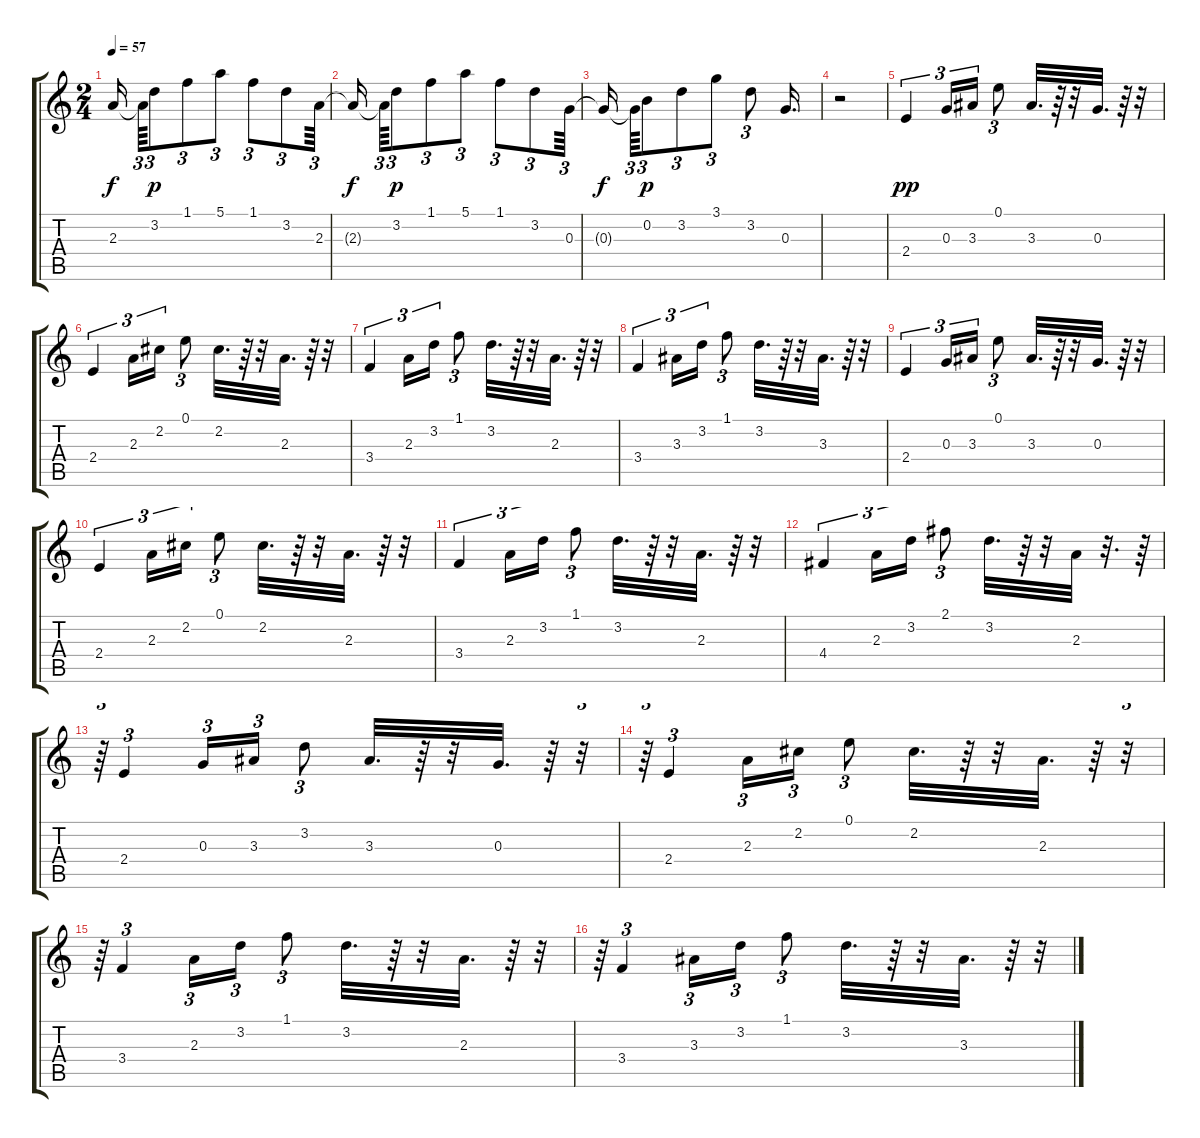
\track "" {instrument electricguitarclean}
\staff {score tabs}
\tuning (E4 B3 G3 D3 A2 E2) {hide}
\ts (2 4)
\tempo 57
\clef g2
\ks c
2.3{t}.16{dy f} 2.3{t}.64{tu (3 2)} 3.2.8{tu (3 2) dy p} 1.1.8{tu (3 2)} 5.1.8{tu (3 2)} 1.1.8{tu (3 2)} 3.2.8{tu (3 2)} 2.3.64{tu (3 2)} |
2.3{t}.16{dy f} 2.3{t}.64{tu (3 2)} 3.2.8{tu (3 2) dy p} 1.1.8{tu (3 2)} 5.1.8{tu (3 2)} 1.1.8{tu (3 2)} 3.2.8{tu (3 2)} 0.3.64{tu (3 2)} |
0.3{t}.16{dy f} 0.3{t}.64{tu (3 2)} 0.2.8{tu (3 2) dy p} 3.2.8{tu (3 2)} 3.1.8{tu (3 2)} 3.2.8{tu (3 2)} 0.3.16{d} |
r.2 |
2.4.4{tu (3 2) dy pp} 0.3.16{tu (3 2)} 3.3.16{tu (3 2)} 0.1.8{tu (3 2)} 3.3.32{d} r.64 r.32 0.3.32{d} r.64 r.32 |
2.4.4{tu (3 2)} 2.3.16{tu (3 2)} 2.2.16{tu (3 2)} 0.1.8{tu (3 2)} 2.2.32{d} r.64 r.32 2.3.32{d} r.64 r.32 |
3.4.4{tu (3 2)} 2.3.16{tu (3 2)} 3.2.16{tu (3 2)} 1.1.8{tu (3 2)} 3.2.32{d} r.64 r.32 2.3.32{d} r.64 r.32 |
3.4.4{tu (3 2)} 3.3.16{tu (3 2)} 3.2.16{tu (3 2)} 1.1.8{tu (3 2)} 3.2.32{d} r.64 r.32 3.3.32{d} r.64 r.32 |
2.4.4{tu (3 2)} 0.3.16{tu (3 2)} 3.3.16{tu (3 2)} 0.1.8{tu (3 2)} 3.3.32{d} r.64 r.32 0.3.32{d} r.64 r.32 |
2.4.4{tu (3 2)} 2.3.16{tu (3 2)} 2.2.16{tu (3 2)} 0.1.8{tu (3 2)} 2.2.32{d} r.64 r.32 2.3.32{d} r.64 r.32 |
3.4.4{tu (3 2)} 2.3.16{tu (3 2)} 3.2.16{tu (3 2)} 1.1.8{tu (3 2)} 3.2.32{d} r.64 r.32 2.3.32{d} r.64 r.32 |
4.4.4{tu (3 2)} 2.3.16{tu (3 2)} 3.2.16{tu (3 2)} 2.1.8{tu (3 2)} 3.2.32{d} r.64 r.32 2.3.32 r.32{d} r.64 |
r.64{tu (3 2)} 2.4.4{tu (3 2)} 0.3.16{tu (3 2)} 3.3.16{tu (3 2)} 3.2.8{tu (3 2)} 3.3.32{d} r.64 r.32 0.3.32{d} r.64 r.32{tu (3 2)} |
r.64{tu (3 2)} 2.4.4{tu (3 2)} 2.3.16{tu (3 2)} 2.2.16{tu (3 2)} 0.1.8{tu (3 2)} 2.2.32{d} r.64 r.32 2.3.32{d} r.64 r.32{tu (3 2)} |
r.64{tu (3 2)} 3.4.4{tu (3 2)} 2.3.16{tu (3 2)} 3.2.16{tu (3 2)} 1.1.8{tu (3 2)} 3.2.32{d} r.64 r.32 2.3.32{d} r.64 r.32{tu (3 2)} |
r.64{tu (3 2)} 3.4.4{tu (3 2)} 3.3.16{tu (3 2)} 3.2.16{tu (3 2)} 1.1.8{tu (3 2)} 3.2.32{d} r.64 r.32 3.3.32{d} r.64 r.32{tu (3 2)}
